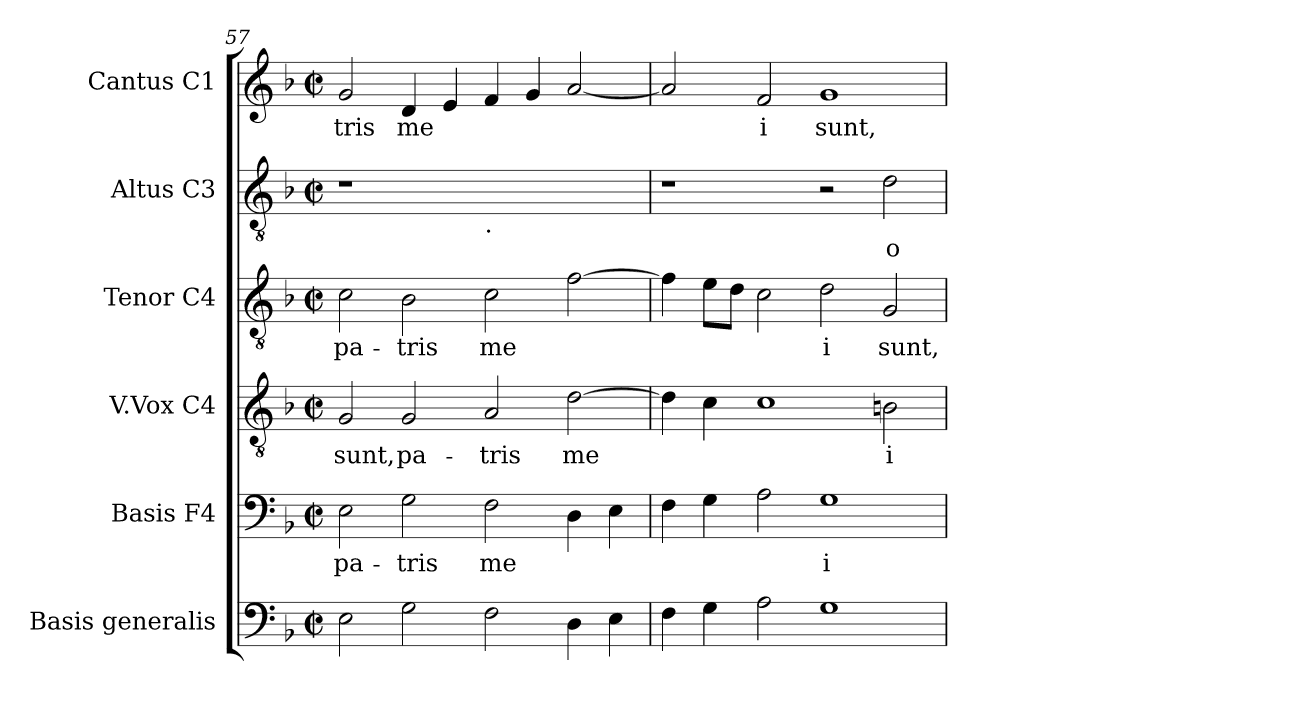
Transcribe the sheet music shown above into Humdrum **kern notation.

**kern	**kern	**text	**kern	**text	**kern	**text	**kern	**text	**kern	**text
*part6	*part5	*part5	*part4	*part4	*part3	*part3	*part2	*part2	*part1	*part1
*staff6	*staff5	*staff5	*staff4	*staff4	*staff3	*staff3	*staff2	*staff2	*staff1	*staff1
*I"Basis  generalis	*I"Basis  F4	*	*I"V.Vox  C4	*	*I"Tenor  C4	*	*I"Altus  C3	*	*I"Cantus  C1	*
*	*I'B	*	*	*	*I'T	*	*I'A	*	*I'C	*
!!LO:PB:g=z
*clefF4	*clefF4	*	*clefGv2	*	*clefGv2	*	*clefGv2	*	*clefG2	*
*k[b-]	*k[b-]	*	*k[b-]	*	*k[b-]	*	*k[b-]	*	*k[b-]	*
*F:	*F:	*	*F:	*	*F:	*	*F:	*	*F:	*
*M2/2	*M2/2	*	*M2/2	*	*M2/2	*	*M2/2	*	*M2/2	*
*met(c|)	*met(c|)	*	*met(c|)	*	*met(c|)	*	*met(c|)	*	*met(c|)	*
=57	=57	=57	=57	=57	=57	=57	=57	=57	=57	=57
!	!	!LO:LY:b:cj	!	!LO:LY:b:cj	!	!LO:LY:b:cj	!	!	!	!LO:LY:b:cj
2E\	2E\	pa-	2G/	sunt,	2c\	-pa-	1r	.	2g/	-tris
!	!	!LO:LY:b:cj	!	!LO:LY:b:cj	!	!LO:LY:b:cj	!	!	!	!LO:LY:b:cj
2G\	2G\	-tris	2G/	pa-	2B-\	-tris	.	.	4d/	me-
!	!	!	!	!	!	!	!	!	!	!LO:LY:b:cj
.	.	.	.	.	.	.	.	.	4e/	--
!	!	!	!	!	!	!	!LO:TX:b:t=.	!	!	!
!	!	!LO:LY:b:cj	!	!LO:LY:b:cj	!	!LO:LY:b:cj	!	!	!	!LO:LY:b:cj
2F\	2F\	me-	2A/	-tris	2c\	me-	1ryy	.	4f/	--
!	!	!	!	!	!	!	!	!	!	!LO:LY:b:cj
.	.	.	.	.	.	.	.	.	4g/	--
!	!	!LO:LY:b:cj	!	!LO:LY:b:cj	!	!LO:LY:b:cj	!	!	!	!LO:LY:b:cj
4D\	4D\	--	[>2d\	me-	[>2f\	--	.	.	[<2a/	--
!	!	!LO:LY:b:cj	!	!	!	!	!	!	!	!
4E\	4E\	--	.	.	.	.	.	.	.	.
=58	=58	=58	=58	=58	=58	=58	=58	=58	=58	=58
!	!	!LO:LY:b:cj	!	!LO:LY:b:cj	!	!LO:LY:b:cj	!	!	!	!LO:LY:b:cj
4F\	4F\	--	4d\]	--	4f\]	--	1r	.	2a/]	--
!	!	!LO:LY:b:cj	!	!LO:LY:b:cj	!	!LO:LY:b:cj	!	!	!	!
4G\	4G\	--	4c\	--	8e\L	--	.	.	.	.
!	!	!	!	!	!	!LO:LY:b:cj	!	!	!	!
.	.	.	.	.	8d\J	--	.	.	.	.
!	!	!LO:LY:b:cj	!	!LO:LY:b:cj	!	!LO:LY:b:cj	!	!	!	!LO:LY:b:cj
2A\	2A\	--	1c	--	2c\	--	.	.	2f/	-i
!	!	!LO:LY:b:cj	!	!	!	!LO:LY:b:cj	!	!	!	!LO:LY:b:cj
1G	1G	-i	.	.	2d\	-i	2r	.	1g	sunt,
!	!	!	!	!LO:LY:b:cj	!	!LO:LY:b:cj	!	!LO:LY:b:cj	!	!
.	.	.	2Bn\	-i	2G/	sunt,	2d\	o-	.	.
=	=	=	=	=	=	=	=	=	=	=
*-	*-	*-	*-	*-	*-	*-	*-	*-	*-	*-
